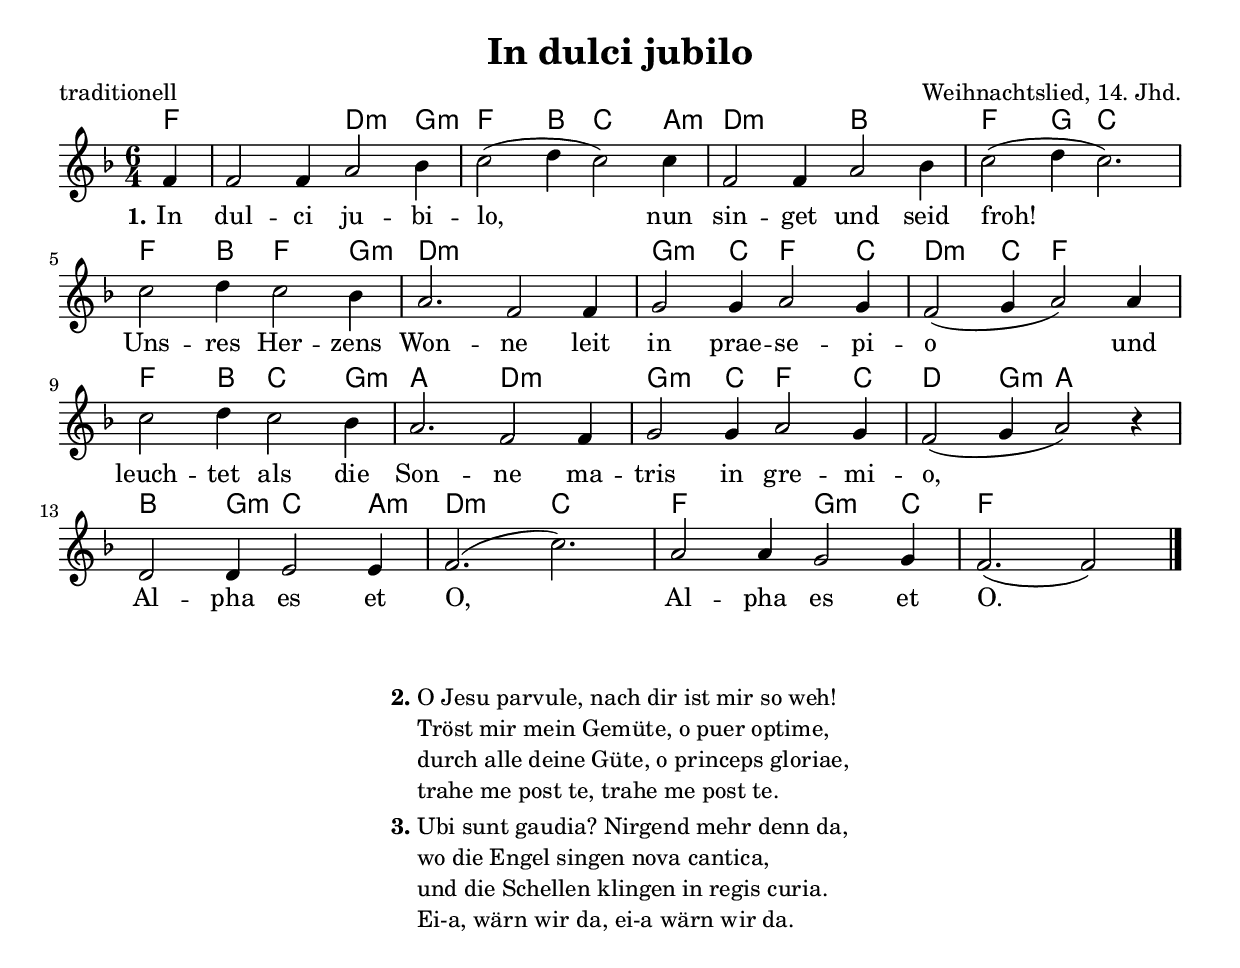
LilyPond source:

% ****************************************************************
% *** Created on Thu Feb 03 22:24:02 CET 2011 by Wolfgang Pilz ***
% ****************************************************************

% *** Vorspann                                                 ***
\version "2.12.3"
\include "deutsch.ly"
\include "default.ly"

%#(set-default-paper-size "a5")
%#(set-global-staff-size 16)

\header {
	title = "In dulci jubilo" 
 	composer = "Weihnachtslied, 14. Jhd." 	
 	poet = "traditionell" 
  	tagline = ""
    id = "22deda6d1cffb9033640799ec75a0383a6988cc4"
}


% ****************************************************************
% *** Text und Melodie                                         ***
% ****************************************************************
 
Melodie = \relative c'         
  { 	
 % Type notes here 
	\partial 4		
        f4
        f2 f4 a2 b4
        c2( d4 c2) c4
        f,2 f4 a2 b4
        c2( d4 c2.)
        \break  
        c2 d4 c2 b4
        a2. f2 f4
        g2 g4 a2 g4
        f2(g4 a2) a4
        \break
        c2 d4 c2 b4
        a2. f2 f4
        g2 g4 a2 g4
        f2( g4 a2) r4
        \break
        d,2 d4 e2 e4
        f2.( c'2.)
        a2 a4 g2 g4
        f2.( f2) 
	\bar "|."
	}

Akkorde = \chordmode { \germanChords
	\set chordChanges = ##t
	f4 f2 f4 d2:m g4:m f2 b4 c2 a4:m d2.:m b2. f2 g4 c2.
	f2 b4 f2 g4:m d2.:m d2:m d4:m g2:m c4 f2 c4 d2:m c4 f2. f2 b4 c2 g4:m
        a2. d2.:m g2:m c4 f2 c4 d2 g4:m a2.
        b2 g4:m c2 a4:m d2.:m c2. f2. g2:m c4 f2. f2
	}

Text = \lyricmode {
        \set stanza = "1." In dul -- ci ju -- bi -- lo, 
        nun sin -- get und seid froh! 
        Uns -- res Her -- zens Won -- ne 
        leit in prae -- se -- pi -- o 
        und leuch -- tet als die Son -- ne 
        ma -- tris in gre -- mi -- o, 
        Al -- pha es et O, Al -- pha es et O.
}
% ****************************************************************
% *** Generierung                                              ***
% ****************************************************************

\score{
  <<
    \new ChordNames {\Akkorde}
    \new Voice = "Melodie" {
      %      \autoBeamOff
      \clef violin
      \key f \major
      \time 6/4
      \Melodie
    }
    \new Lyrics = Strophe \lyricsto Melodie \Text
  >>
  \layout{}
  \midi { \context { \Score tempoWholesPerMinute = #(ly:make-moment 120 4) } }
}

\markup {
  \fill-line { \huge
    \hspace #0.1 
     \column {
	  \hspace #0.3 
      \line { \bold "2."
        \column {
   "O Jesu parvule, nach dir ist mir so weh!"
   "Tröst mir mein Gemüte, o puer optime,"
   "durch alle deine Güte, o princeps gloriae,"
   "trahe me post te, trahe me post te."
        }
      }
 
      \hspace #0.3 
      \line { \bold "3."
        \column {
        "Ubi sunt gaudia? Nirgend mehr denn da,"
        "wo die Engel singen nova cantica,"
        "und die Schellen klingen in regis curia."
        "Ei-a, wärn wir da, ei-a wärn wir da."
        }
      }
      
      %      \hspace #0.3 
      % \italic \smaller
      %\line { 
      %"Gesetzt von Wolfgang Pilz"
      %        \general-align #Y #DOWN {
      %        \epsfile #X #3 #"publicdomain.eps"
    %}
  %}      
         
     }
     
  \hspace #0.1 
  }
}
